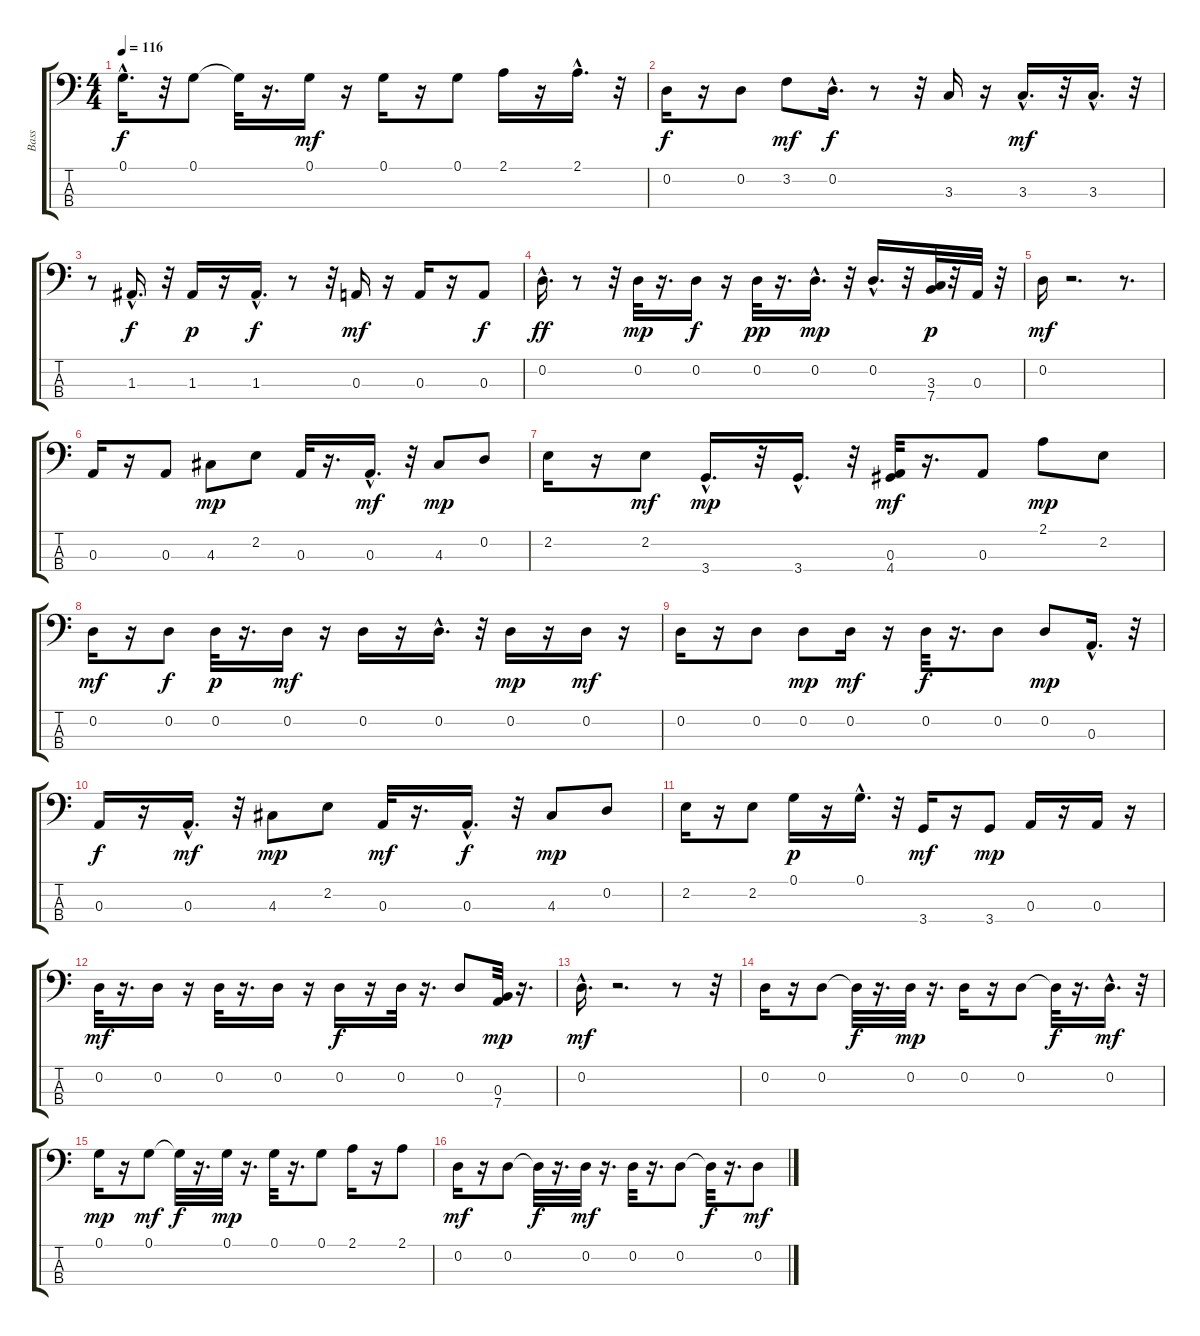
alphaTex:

\track ("Bass" "Bass") {instrument electricbassfinger}
\staff {score tabs}
\tuning (G2 D2 A1 E1) {hide}
\ts (4 4)
\tempo 116
\clef f4
\ks c
0.1{hac}.16{d dy f} r.32 0.1.8 0.1{t}.32 r.16{d} 0.1.16{dy mf} r.16 0.1.16 r.16 0.1.8 2.1.16 r.16 2.1{hac}.16{d} r.32 |
0.2.16{dy f} r.16 0.2.8 3.2.8{dy mf} 0.2{hac}.16{d dy f} r.8 r.32 3.3.16 r.16 3.3{hac}.16{d dy mf} r.32 3.3{hac}.16{d} r.32 |
r.8 1.3{hac}.16{d dy f} r.32 1.3.16{dy p} r.16 1.3{hac}.16{d dy f} r.8 r.32 0.3.16{dy mf} r.16 0.3.16 r.16 0.3.8{dy f} |
0.2{hac}.16{d dy ff} r.8 r.32 0.2.32{dy mp} r.16{d} 0.2.16{dy f} r.16 0.2.32{dy pp} r.16{d} 0.2{hac}.16{d dy mp} r.32 0.2{hac}.16{d} r.32 (3.3 7.4).32{dy p} r.32 0.3.32 r.32 |
0.2.16{dy mf} r.2{d} r.8{d} |
0.3.16 r.16 0.3.8 4.3.8{dy mp} 2.2.8 0.3.32 r.16{d} 0.3{hac}.16{d dy mf} r.32 4.3.8{dy mp} 0.2.8 |
2.2.16 r.16 2.2.8{dy mf} 3.4{hac}.16{d dy mp} r.32 3.4{hac}.16{d} r.32 (0.3 4.4).32{dy mf} r.16{d} 0.3.8 2.1.8{dy mp} 2.2.8 |
0.2.16{dy mf} r.16 0.2.8{dy f} 0.2.32{dy p} r.16{d} 0.2.16{dy mf} r.16 0.2.16 r.16 0.2{hac}.16{d} r.32 0.2.16{dy mp} r.16 0.2.16{dy mf} r.16 |
0.2.16 r.16 0.2.8 0.2.8{dy mp} 0.2.16{dy mf} r.16 0.2.32{dy f} r.16{d} 0.2.8 0.2.8{dy mp} 0.3{hac}.16{d} r.32 |
0.3.16{dy f} r.16 0.3{hac}.16{d dy mf} r.32 4.3.8{dy mp} 2.2.8 0.3.32{dy mf} r.16{d} 0.3{hac}.16{d dy f} r.32 4.3.8{dy mp} 0.2.8 |
2.2.16 r.16 2.2.8 0.1.16{dy p} r.16 0.1{hac}.16{d} r.32 3.4.16{dy mf} r.16 3.4.8{dy mp} 0.3.16 r.16 0.3.16 r.16 |
0.2.32{dy mf} r.16{d} 0.2.16 r.16 0.2.32 r.16{d} 0.2.16 r.16 0.2.16{dy f} r.16 0.2.32 r.16{d} 0.2.8 (0.3 7.4).32{dy mp} r.16{d} |
0.2{hac}.16{d dy mf} r.2{d} r.8 r.32 |
0.2.16 r.16 0.2.8 0.2{t}.32{dy f} r.16{d} 0.2.32{dy mp} r.16{d} 0.2.16 r.16 0.2.8 0.2{t}.32{dy f} r.16{d} 0.2{hac}.16{d dy mf} r.32 |
0.1.16{dy mp} r.16 0.1.8{dy mf} 0.1{t}.32{dy f} r.16{d} 0.1.32{dy mp} r.16{d} 0.1.32 r.16{d} 0.1.8 2.1.16 r.16 2.1.8 |
0.2.16{dy mf} r.16 0.2.8 0.2{t}.32{dy f} r.16{d} 0.2.32{dy mf} r.16{d} 0.2.32 r.16{d} 0.2.8 0.2{t}.32{dy f} r.16{d} 0.2.8{dy mf}
